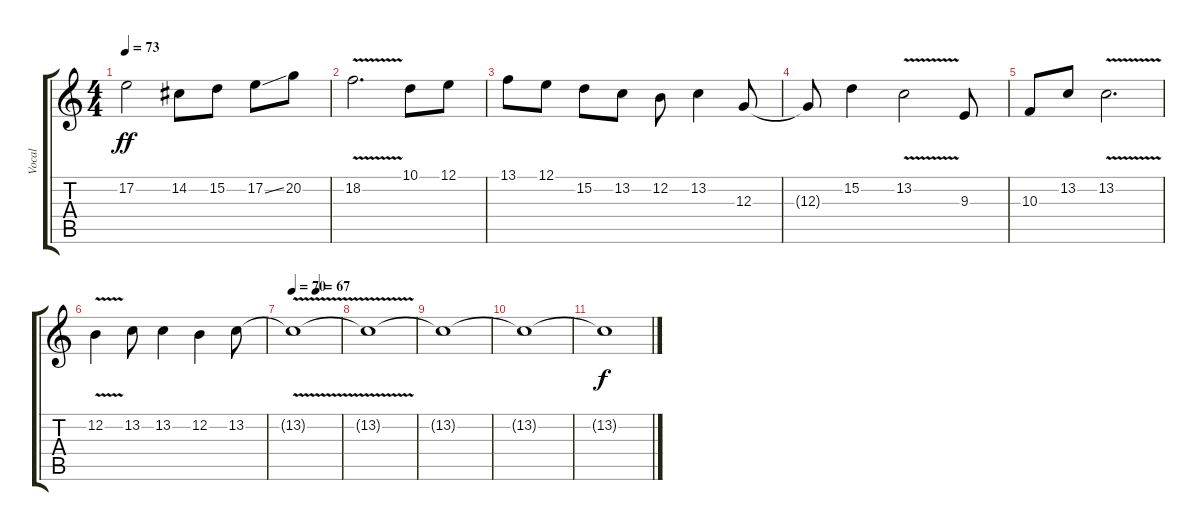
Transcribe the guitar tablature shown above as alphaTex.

\track ("Vocal" "Vocal") {instrument oboe}
\staff {score tabs}
\tuning (E4 B3 G3 D3 A2 E2) {hide}
\ts (4 4)
\tempo 73
\clef g2
\ks c
17.2{t}.2{dy ff} 14.2.8 15.2.8 17.2{ss}.8 20.2.8 |
18.2{v}.2{d} 10.1.8 12.1.8 |
13.1.8 12.1.8 15.2.8 13.2.8 12.2.8 13.2.4 12.3.8 |
12.3{t}.8 15.2.4 13.2{v}.2 9.3.8 |
10.3.8 13.2.8 13.2{v}.2{d} |
12.2{v}.4 13.2.8 13.2.4 12.2.4 13.2.8{volume 0} |
\tempo 70
\tempo (67 0.5)
13.2{v t}.1 |
13.2{t}.1 |
13.2{t}.1 |
13.2{t}.1 |
13.2{t}.1{dy f}
